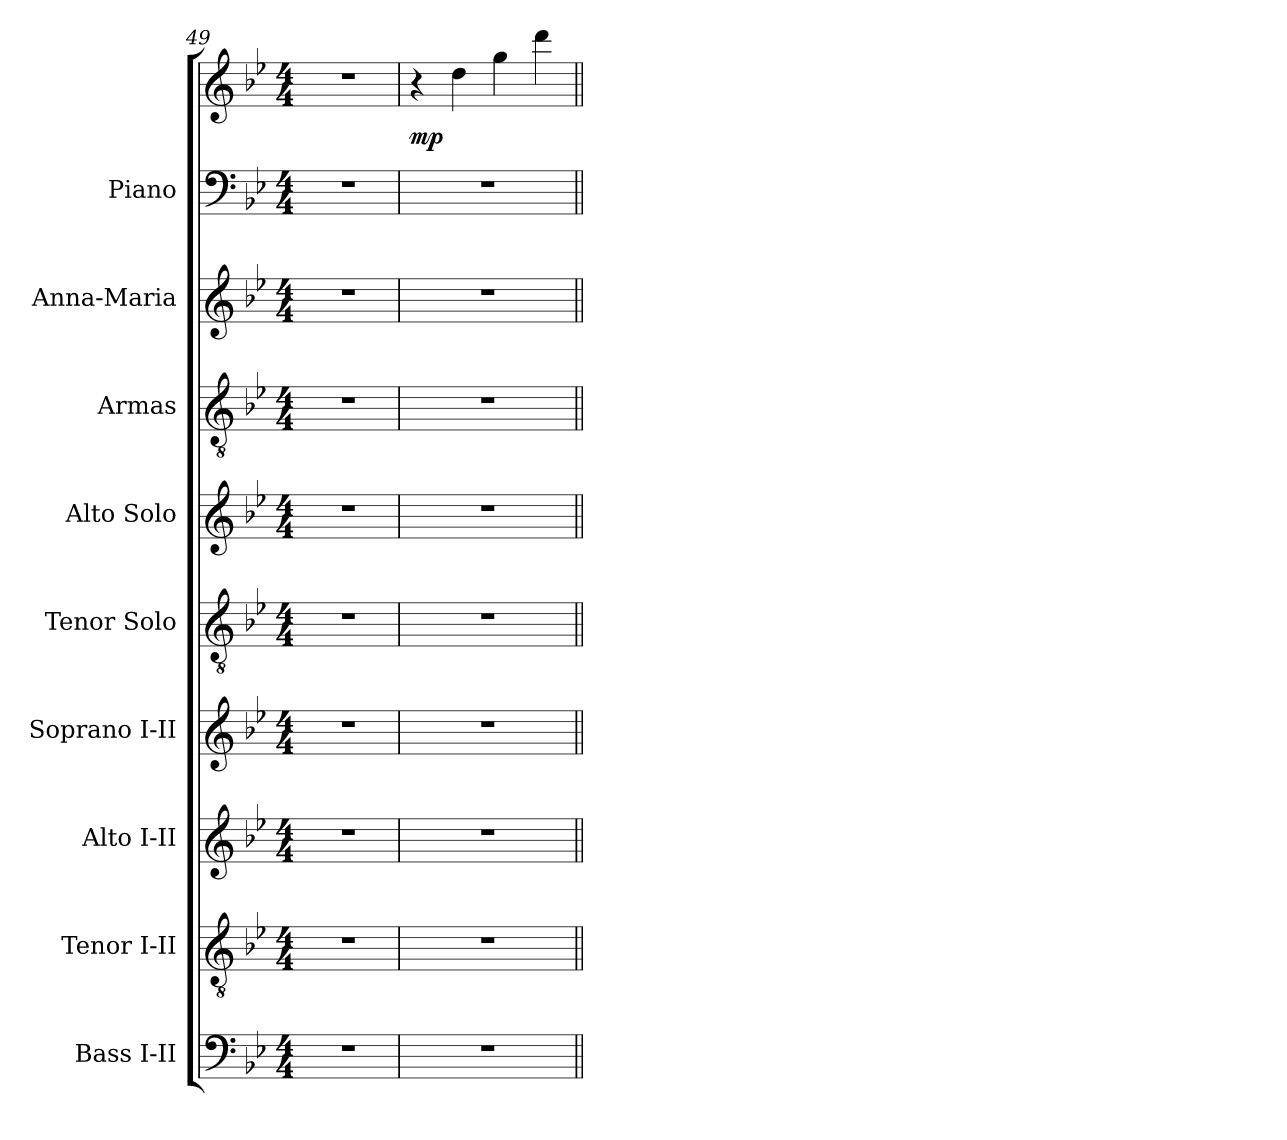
**kern	**kern	**kern	**kern	**kern	**kern	**kern	**kern	**kern	**kern	**dynam
*part9	*part8	*part7	*part6	*part5	*part4	*part3	*part2	*part1	*part1	*part1
*staff10	*staff9	*staff8	*staff7	*staff6	*staff5	*staff4	*staff3	*staff2	*staff1	*staff1/2
*I"Bass I-II	*I"Tenor I-II	*I"Alto I-II	*I"Soprano I-II	*I"Tenor Solo	*I"Alto Solo	*I"Armas	*I"Anna-Maria	*I"Piano	*	*
*I'B.	*I'T.	*I'A.	*I'S.	*I'T. Solo	*I'A. Solo	*I'Armas	*I'A-M	*I'Pno.	*	*
*clefF4	*clefGv2	*clefG2	*clefG2	*clefGv2	*clefG2	*clefGv2	*clefG2	*clefF4	*clefG2	*
*	*ITrd7c12	*	*	*ITrd7c12	*	*ITrd7c12	*	*	*	*
*k[b-e-]	*k[b-e-]	*k[b-e-]	*k[b-e-]	*k[b-e-]	*k[b-e-]	*k[b-e-]	*k[b-e-]	*k[b-e-]	*k[b-e-]	*
*B-:	*B-:	*B-:	*B-:	*B-:	*B-:	*B-:	*B-:	*B-:	*B-:	*
*M4/4	*M4/4	*M4/4	*M4/4	*M4/4	*M4/4	*M4/4	*M4/4	*M4/4	*M4/4	*
=49	=49	=49	=49	=49	=49	=49	=49	=49	=49	=49
1r	1r	1r	1r	1r	1r	1r	1r	1r	1r	.
=50	=50	=50	=50	=50	=50	=50	=50	=50	=50	=50
1r	1r	1r	1r	1r	1r	1r	1r	1r	4r	mp
.	.	.	.	.	.	.	.	.	4ddi\	.
.	.	.	.	.	.	.	.	.	4ggi\	.
.	.	.	.	.	.	.	.	.	4dddi\	.
=||	=||	=||	=||	=||	=||	=||	=||	=||	=||	=||
*-	*-	*-	*-	*-	*-	*-	*-	*-	*-	*-
